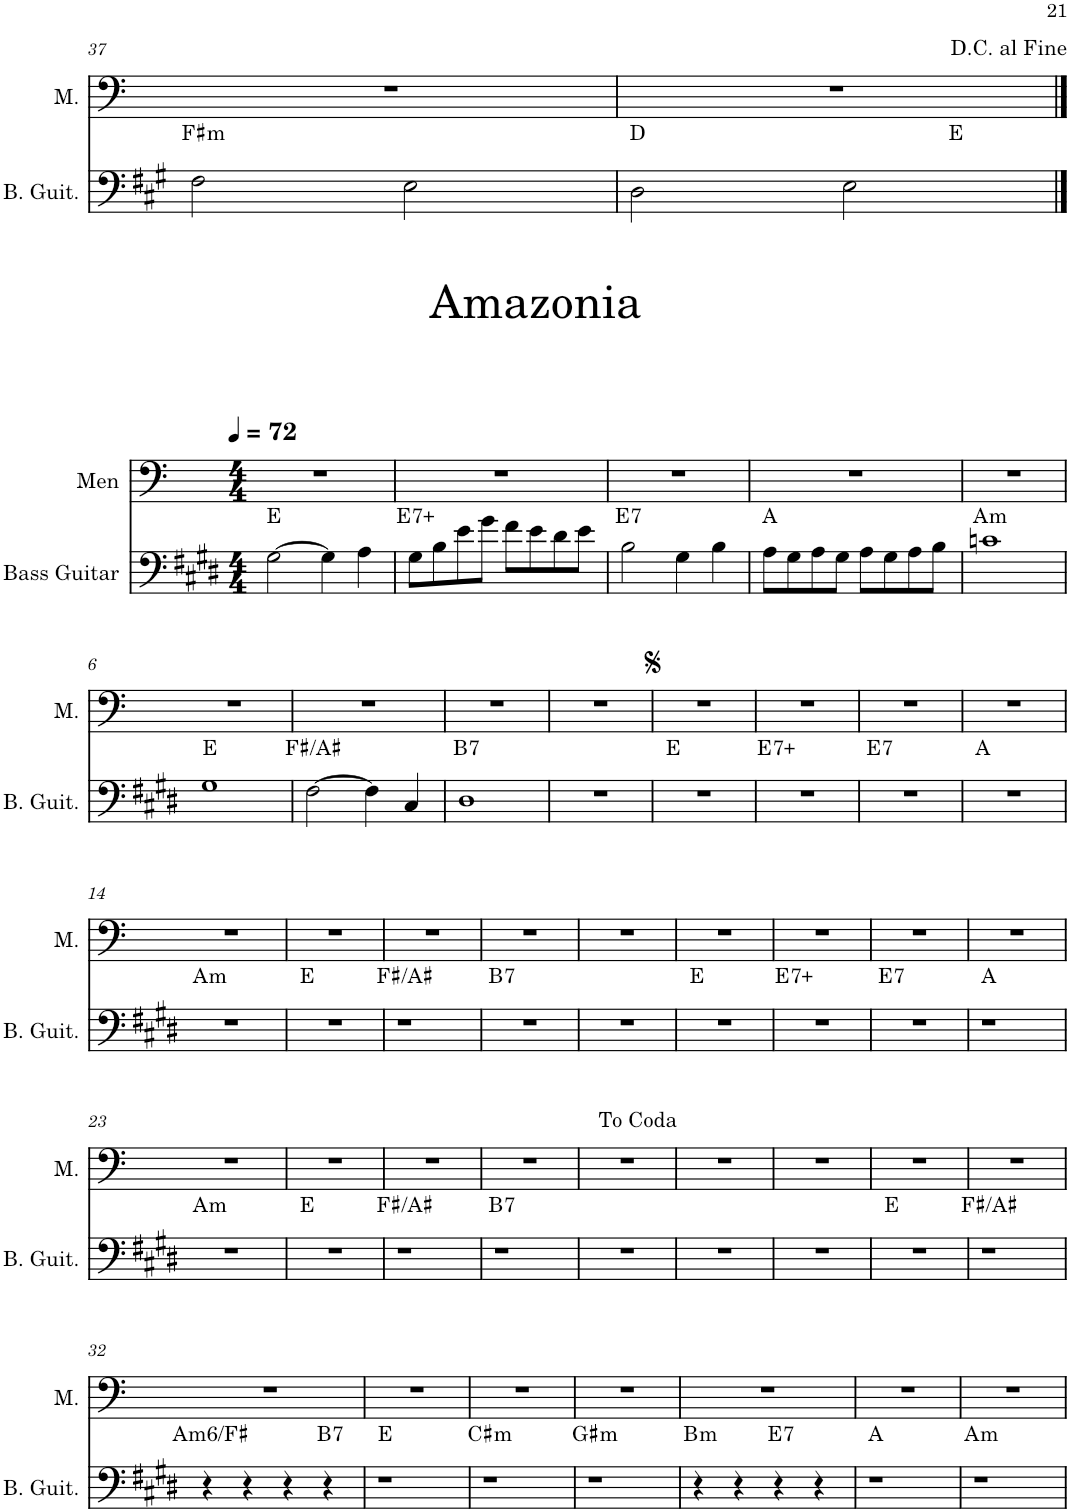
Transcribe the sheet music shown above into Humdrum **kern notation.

**kern	**harte	**kern
*part2	*part2	*part1
*staff2	*	*staff1
*I"Bass Guitar	*	*I"Men
*I'B. Guit.	*	*I'M.
!!LO:PB:g=z
*clefF4	*	*clefF4
*Trd7c12	*	*
*k[f#c#g#]	*	*k[]
*M4/4	*	*M4/4
=37	=37	=37
!	!LO:H:kt=m	!
2F#\	F#:min	1r
2E\	.	.
=38	=38	=38
*^	*	*
2D\	2.ryy	D:maj	1r
2E\	.	.	.
.	4ryy	E:maj	.
*v	*v	*	*
!!LO:LB:g=z
==1	==1	==1
*k[f#c#g#d#]	*	*
*M4/4	*	*M4/4
*	*	*MM72
[2G#\	E:maj	1r
4G#\]	.	.
4A\	.	.
=2	=2	=2
!	!LO:H:kt=7+	!
8G#\L	E:aug(b7)	1r
8B\	.	.
8e\	.	.
8g#\J	.	.
8f#\L	.	.
8e\	.	.
8d#\	.	.
8e\J	.	.
=3	=3	=3
!	!LO:H:kt=7	!
2B\	E:7	1r
4G#\	.	.
4B\	.	.
=4	=4	=4
8A\L	A:maj	1r
8G#\	.	.
8A\	.	.
8G#\J	.	.
8A\L	.	.
8G#\	.	.
8A\	.	.
8B\J	.	.
=5	=5	=5
!	!LO:H:kt=m	!
1cn	A:min	1r
!!LO:LB:g=z
=6	=6	=6
1G#	E:maj	1r
=7	=7	=7
[2F#\	F#:maj/3	1r
4F#\]	.	.
4C#/	.	.
=8	=8	=8
!	!LO:H:kt=7	!
1D#	B:7	1r
=9	=9	=9
1r	.	1r
=10	=10	=10
1r	E:maj	1r
=11	=11	=11
!	!LO:H:kt=7+	!
1r	E:aug(b7)	1r
=12	=12	=12
!	!LO:H:kt=7	!
1r	E:7	1r
=13	=13	=13
1r	A:maj	1r
!!LO:LB:g=z
=14	=14	=14
!	!LO:H:kt=m	!
1r	A:min	1r
=15	=15	=15
1r	E:maj	1r
=16	=16	=16
1r	F#:maj/3	1r
=17	=17	=17
!	!LO:H:kt=7	!
1r	B:7	1r
=18	=18	=18
1r	.	1r
=19	=19	=19
1r	E:maj	1r
=20	=20	=20
!	!LO:H:kt=7+	!
1r	E:aug(b7)	1r
=21	=21	=21
!	!LO:H:kt=7	!
1r	E:7	1r
=22	=22	=22
1r	A:maj	1r
!!LO:LB:g=z
=23	=23	=23
!	!LO:H:kt=m	!
1r	A:min	1r
=24	=24	=24
1r	E:maj	1r
=25	=25	=25
1r	F#:maj/3	1r
=26	=26	=26
!	!LO:H:kt=7	!
1r	B:7	1r
=27	=27	=27
1r	.	1r
=28	=28	=28
1r	.	1r
=29	=29	=29
1r	.	1r
=30	=30	=30
1r	E:maj	1r
=31	=31	=31
1r	F#:maj/3	1r
!!LO:LB:g=z
=32	=32	=32
!	!LO:H:kt=m6	!
4r	A:min6/6	1r
4r	.	.
4r	.	.
!	!LO:H:kt=7	!
4r	B:7	.
=33	=33	=33
1r	E:maj	1r
=34	=34	=34
!	!LO:H:kt=m	!
1r	C#:min	1r
=35	=35	=35
!	!LO:H:kt=m	!
1r	G#:min	1r
=36	=36	=36
!	!LO:H:kt=m	!
4r	B:min	1r
4r	.	.
!	!LO:H:kt=7	!
4r	E:7	.
4r	.	.
=37	=37	=37
1r	A:maj	1r
=38	=38	=38
!	!LO:H:kt=m	!
1r	A:min	1r
=	=	=
*-	*-	*-
